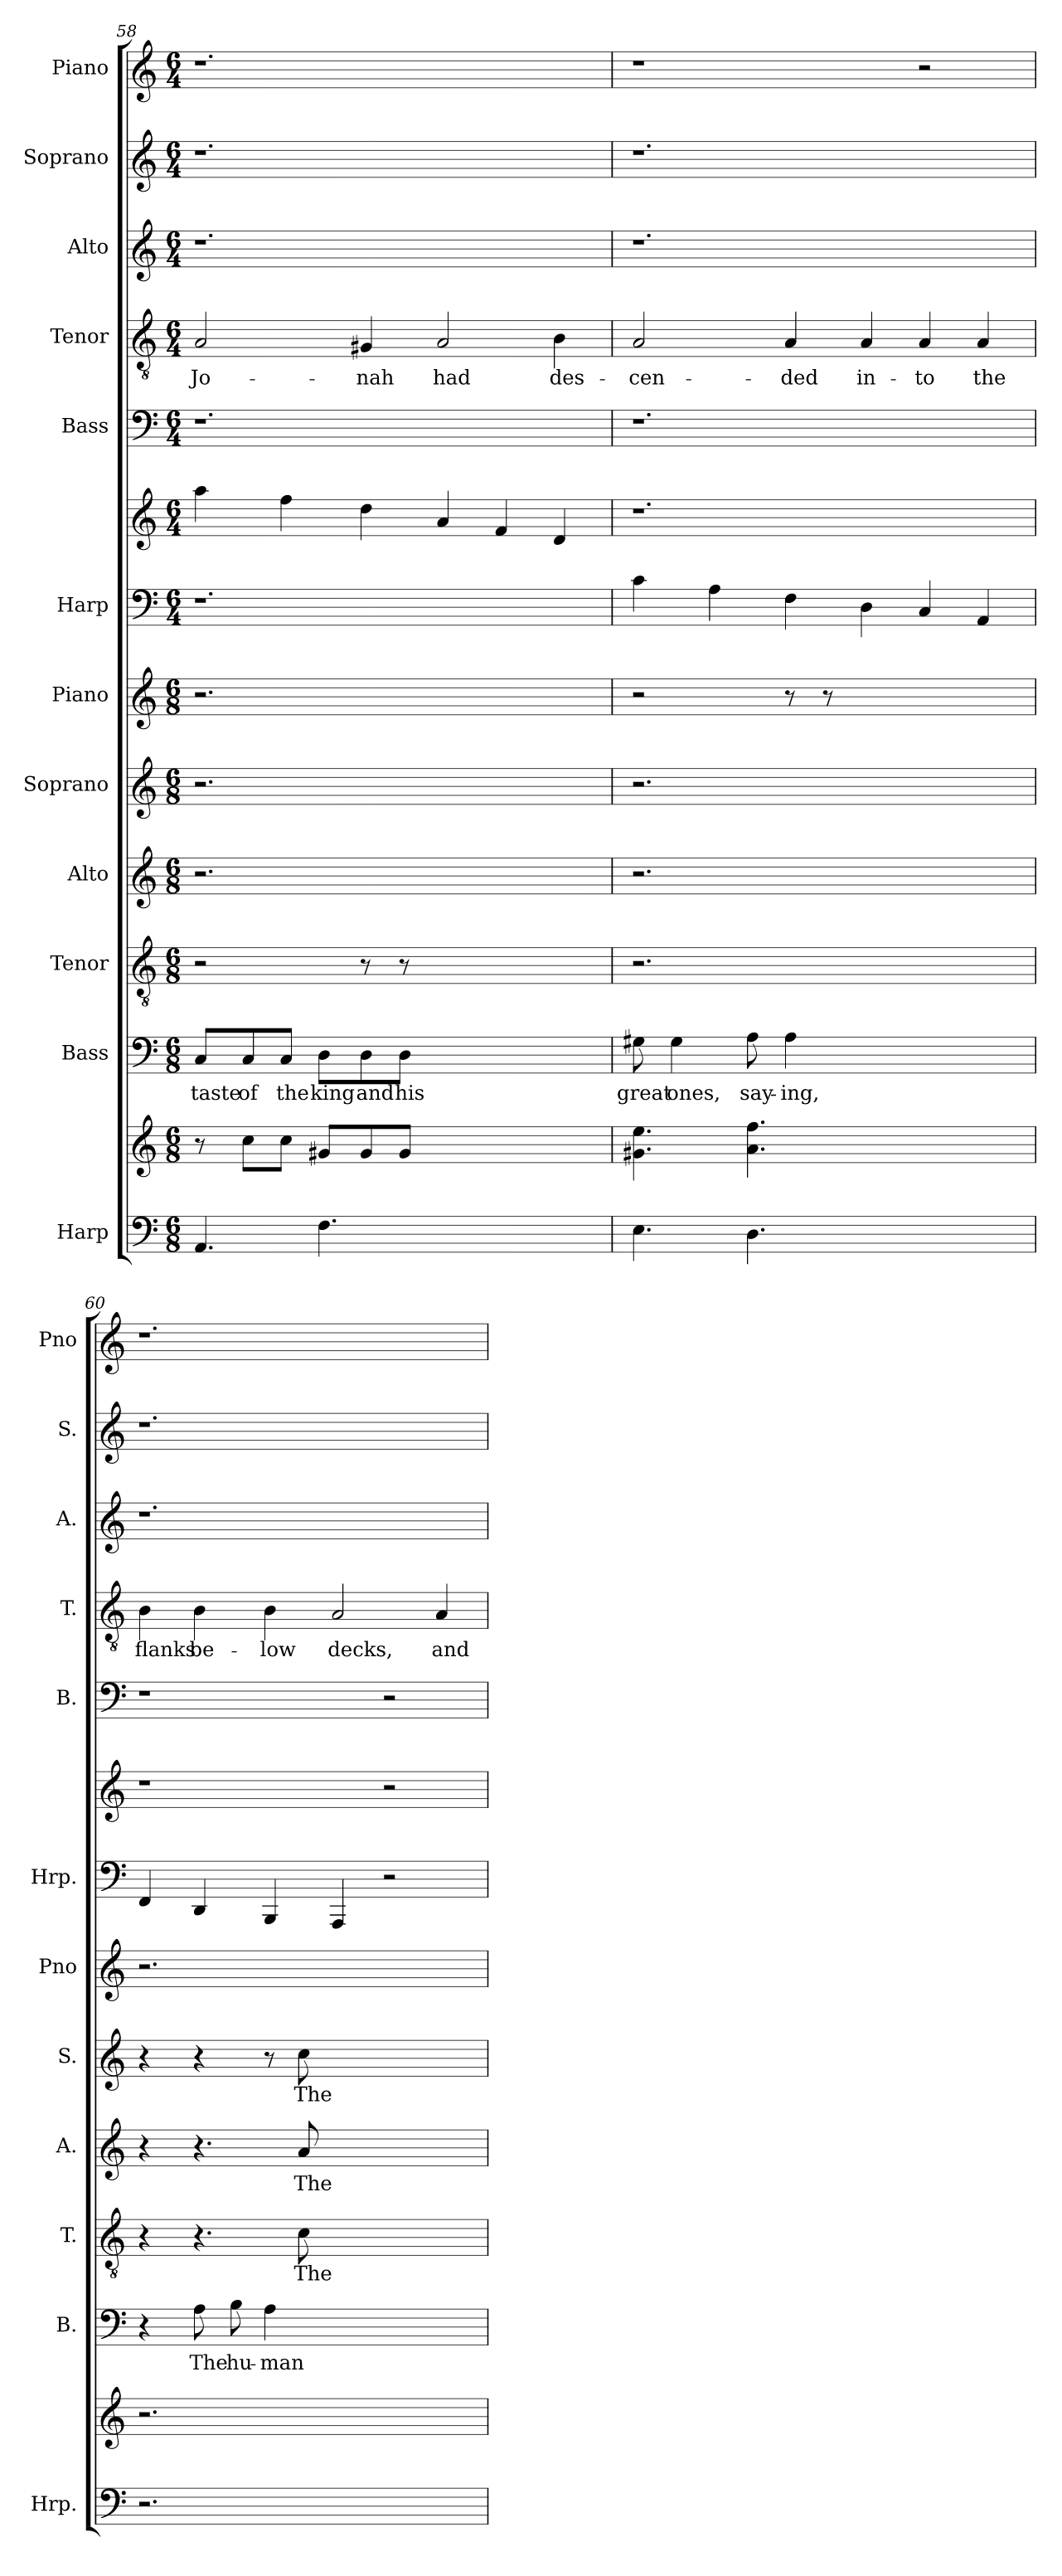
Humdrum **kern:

**kern	**kern	**kern	**text	**kern	**text	**kern	**text	**kern	**text	**kern	**kern	**kern	**kern	**kern	**text	**kern	**kern	**kern
*part12	*part12	*part11	*part11	*part10	*part10	*part9	*part9	*part8	*part8	*part7	*part6	*part6	*part5	*part4	*part4	*part3	*part2	*part1
*staff14	*staff13	*staff12	*staff12	*staff11	*staff11	*staff10	*staff10	*staff9	*staff9	*staff8	*staff7	*staff6	*staff5	*staff4	*staff4	*staff3	*staff2	*staff1
*I"Harp	*	*I"Bass	*	*I"Tenor	*	*I"Alto	*	*I"Soprano	*	*I"Piano	*I"Harp	*	*I"Bass	*I"Tenor	*	*I"Alto	*I"Soprano	*I"Piano
*I'Hrp.	*	*I'B.	*	*I'T.	*	*I'A.	*	*I'S.	*	*I'Pno	*I'Hrp.	*	*I'B.	*I'T.	*	*I'A.	*I'S.	*I'Pno
!!LO:PB:g=z
*clefF4	*clefG2	*clefF4	*	*clefGv2	*	*clefG2	*	*clefG2	*	*clefG2	*clefF4	*clefG2	*clefF4	*clefGv2	*	*clefG2	*clefG2	*clefG2
*k[]	*k[]	*k[]	*	*k[]	*	*k[]	*	*k[]	*	*k[]	*k[]	*k[]	*k[]	*k[]	*	*k[]	*k[]	*k[]
*M6/8	*M6/8	*M6/8	*	*M6/8	*	*M6/8	*	*M6/8	*	*M6/8	*M6/4	*M6/4	*M6/4	*M6/4	*	*M6/4	*M6/4	*M6/4
=58	=58	=58	=58	=58	=58	=58	=58	=58	=58	=58	=58	=58	=58	=58	=58	=58	=58	=58
!	!	!	!LO:LY:b	!	!	!	!	!	!	!	!	!	!	!	!LO:LY:b	!	!	!
4.AA/	8r	8C/L	taste	2r	.	2.r	.	2.r	.	2.r	1.r	4aa\	1.r	2A/	Jo-	1.r	1.r	1.r
!	!	!	!LO:LY:b	!	!	!	!	!	!	!	!	!	!	!	!	!	!	!
.	8cc\L	8C/	of	.	.	.	.	.	.	.	.	.	.	.	.	.	.	.
!	!	!	!LO:LY:b	!	!	!	!	!	!	!	!	!	!	!	!	!	!	!
.	8cc\J	8C/J	the	.	.	.	.	.	.	.	.	4ff\	.	.	.	.	.	.
!	!	!	!LO:LY:b	!	!	!	!	!	!	!	!	!	!	!	!	!	!	!
4.F\	8g#X/L	8D\L	king	.	.	.	.	.	.	.	.	.	.	.	.	.	.	.
!	!	!	!LO:LY:b	!	!	!	!	!	!	!	!	!	!	!	!LO:LY:b	!	!	!
.	8g#/	8D\	and	8r	.	.	.	.	.	.	.	4dd\	.	4G#X/	-nah	.	.	.
!	!	!	!LO:LY:b	!	!	!	!	!	!	!	!	!	!	!	!	!	!	!
.	8g#/J	8D\J	his	8r	.	.	.	.	.	.	.	.	.	.	.	.	.	.
!	!	!	!	!	!	!	!	!	!	!	!	!	!	!	!LO:LY:b	!	!	!
2.ryy	2.ryy	2.ryy	.	2.ryy	.	2.ryy	.	2.ryy	.	2.ryy	.	4a/	.	2A/	had	.	.	.
.	.	.	.	.	.	.	.	.	.	.	.	4f/	.	.	.	.	.	.
!	!	!	!	!	!	!	!	!	!	!	!	!	!	!	!LO:LY:b	!	!	!
.	.	.	.	.	.	.	.	.	.	.	.	4d/	.	4B\	des-	.	.	.
=59	=59	=59	=59	=59	=59	=59	=59	=59	=59	=59	=59	=59	=59	=59	=59	=59	=59	=59
!	!	!	!LO:LY:b	!	!	!	!	!	!	!	!	!	!	!	!LO:LY:b	!	!	!
4.E\	4.g#X\ 4.ee\	8G#X\	great	2.r	.	2.r	.	2.r	.	2r	4c\	1.r	1.r	2A/	-cen-	1.r	1.r	1r
!	!	!	!LO:LY:b	!	!	!	!	!	!	!	!	!	!	!	!	!	!	!
.	.	4G#\	ones,	.	.	.	.	.	.	.	.	.	.	.	.	.	.	.
.	.	.	.	.	.	.	.	.	.	.	4A\	.	.	.	.	.	.	.
!	!	!	!LO:LY:b	!	!	!	!	!	!	!	!	!	!	!	!	!	!	!
4.D\	4.a\ 4.ff\	8A\	say-	.	.	.	.	.	.	.	.	.	.	.	.	.	.	.
!	!	!	!LO:LY:b	!	!	!	!	!	!	!	!	!	!	!	!LO:LY:b	!	!	!
.	.	4A\	-ing,	.	.	.	.	.	.	8r	4F\	.	.	4A/	-ded	.	.	.
.	.	.	.	.	.	.	.	.	.	8r	.	.	.	.	.	.	.	.
!	!	!	!	!	!	!	!	!	!	!	!	!	!	!	!LO:LY:b	!	!	!
2.ryy	2.ryy	2.ryy	.	2.ryy	.	2.ryy	.	2.ryy	.	2.ryy	4D\	.	.	4A/	in-	.	.	.
!	!	!	!	!	!	!	!	!	!	!	!	!	!	!	!LO:LY:b	!	!	!
.	.	.	.	.	.	.	.	.	.	.	4C/	.	.	4A/	-to	.	.	2r
!	!	!	!	!	!	!	!	!	!	!	!	!	!	!	!LO:LY:b	!	!	!
.	.	.	.	.	.	.	.	.	.	.	4AA/	.	.	4A/	the	.	.	.
!!LO:PB:g=z
=60	=60	=60	=60	=60	=60	=60	=60	=60	=60	=60	=60	=60	=60	=60	=60	=60	=60	=60
!	!	!	!	!	!	!	!	!	!	!	!	!	!	!	!LO:LY:b	!	!	!
2.r	2.r	4r	.	4r	.	4r	.	4r	.	2.r	4FF/	1r	1r	4B\	flanks	1.r	1.r	1.r
!	!	!	!LO:LY:b	!	!	!	!	!	!	!	!	!	!	!	!LO:LY:b	!	!	!
.	.	8A\	The	4.r	.	4.r	.	4r	.	.	4DD/	.	.	4B\	be-	.	.	.
!	!	!	!LO:LY:b	!	!	!	!	!	!	!	!	!	!	!	!	!	!	!
.	.	8B\	hu-	.	.	.	.	.	.	.	.	.	.	.	.	.	.	.
!	!	!	!LO:LY:b	!	!	!	!	!	!	!	!	!	!	!	!LO:LY:b	!	!	!
.	.	4A\	-man	.	.	.	.	8r	.	.	4BBB/	.	.	4B\	-low	.	.	.
!	!	!	!	!	!LO:LY:b	!	!LO:LY:b	!	!LO:LY:b	!	!	!	!	!	!	!	!	!
.	.	.	.	8c\	The	8a/	The	8cc\	The	.	.	.	.	.	.	.	.	.
!	!	!	!	!	!	!	!	!	!	!	!	!	!	!	!LO:LY:b	!	!	!
2.ryy	2.ryy	2.ryy	.	2.ryy	.	2.ryy	.	2.ryy	.	2.ryy	4AAA/	.	.	2A/	decks,	.	.	.
.	.	.	.	.	.	.	.	.	.	.	2r	2r	2r	.	.	.	.	.
!	!	!	!	!	!	!	!	!	!	!	!	!	!	!	!LO:LY:b	!	!	!
.	.	.	.	.	.	.	.	.	.	.	.	.	.	4A/	and	.	.	.
=	=	=	=	=	=	=	=	=	=	=	=	=	=	=	=	=	=	=
*-	*-	*-	*-	*-	*-	*-	*-	*-	*-	*-	*-	*-	*-	*-	*-	*-	*-	*-
